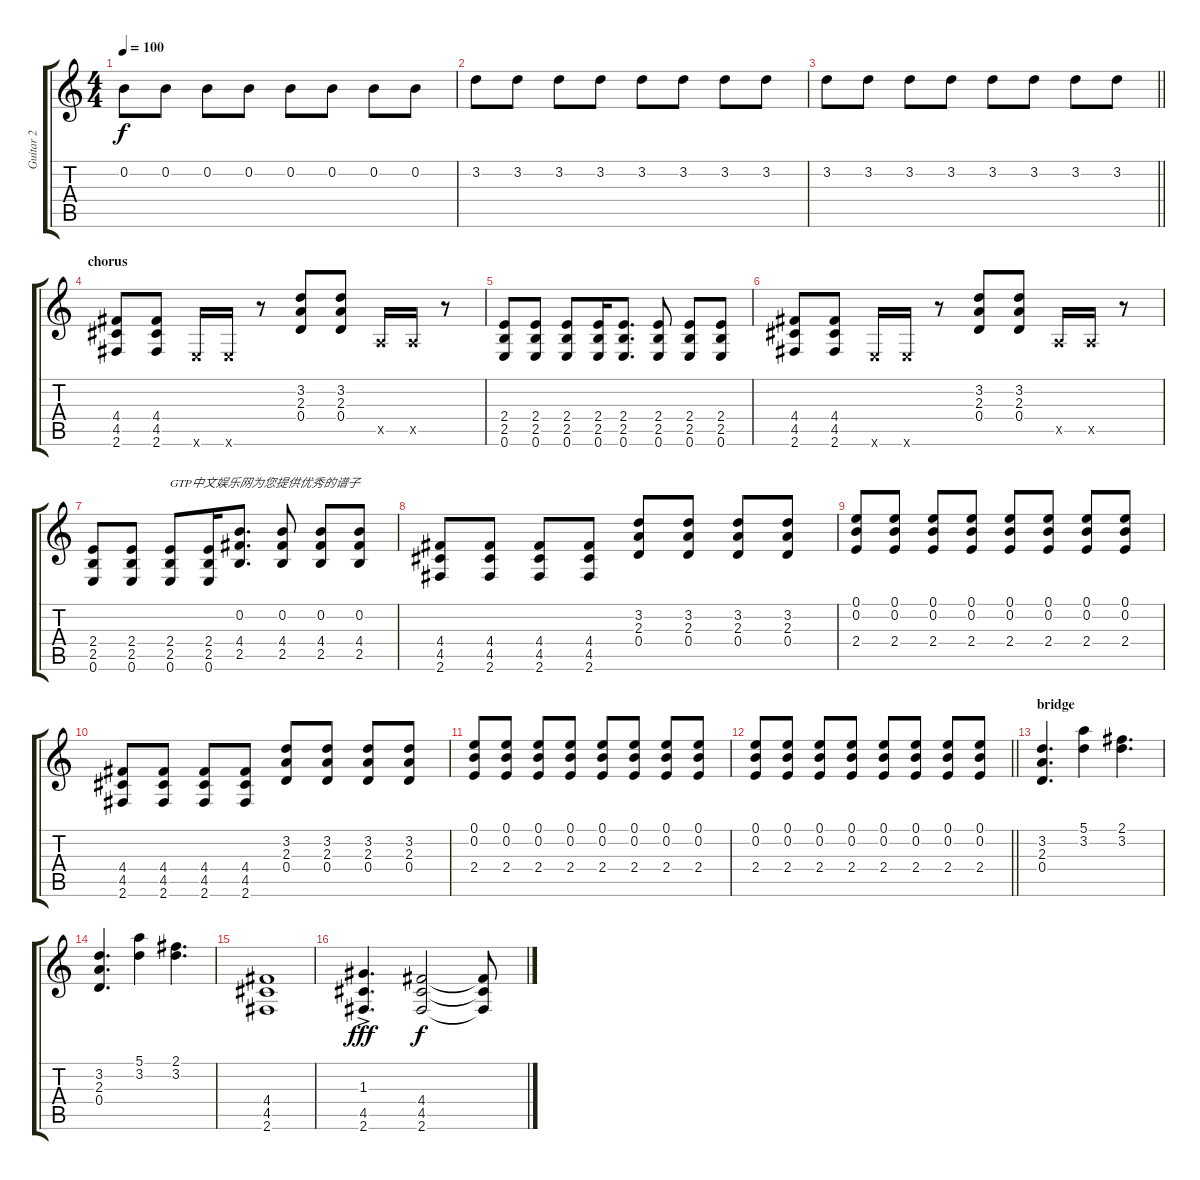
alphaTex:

\track ("Guitar 2" "Guitar 2") {instrument distortionguitar}
\staff {score tabs}
\tuning (E4 B3 G3 D3 A2 E2) {hide}
\ts (4 4)
\tempo 100
\clef g2
\ks c
0.2.8{dy f} 0.2.8 0.2.8 0.2.8 0.2.8 0.2.8 0.2.8 0.2.8 |
3.2.8 3.2.8 3.2.8 3.2.8 3.2.8 3.2.8 3.2.8 3.2.8 |
\barLineRight lightlight
3.2.8 3.2.8 3.2.8 3.2.8 3.2.8 3.2.8 3.2.8 3.2.8 |
\section ("" "chorus")
(4.4 4.5 2.6).8 (4.4 4.5 2.6).8 0.6{x}.16 0.6{x}.16 r.8 (3.2 2.3 0.4).8 (3.2 2.3 0.4).8 0.5{x}.16 0.5{x}.16 r.8 |
(2.4 2.5 0.6).8 (2.4 2.5 0.6).8 (2.4 2.5 0.6).8 (2.4 2.5 0.6).16 (2.4 2.5 0.6).8{d} (2.4 2.5 0.6).8 (2.4 2.5 0.6).8 (2.4 2.5 0.6).8 |
(4.4 4.5 2.6).8 (4.4 4.5 2.6).8 0.6{x}.16 0.6{x}.16 r.8 (3.2 2.3 0.4).8 (3.2 2.3 0.4).8 0.5{x}.16 0.5{x}.16 r.8 |
(2.4 2.5 0.6).8 (2.4 2.5 0.6).8 (2.4 2.5 0.6).8{txt "GTP中文娱乐网为您提供优秀的谱子"} (2.4 2.5 0.6).16 (0.2 4.4 2.5).8{d} (0.2 4.4 2.5).8 (0.2 4.4 2.5).8 (0.2 4.4 2.5).8 |
(4.4 4.5 2.6).8 (4.4 4.5 2.6).8 (4.4 4.5 2.6).8 (4.4 4.5 2.6).8 (3.2 2.3 0.4).8 (3.2 2.3 0.4).8 (3.2 2.3 0.4).8 (3.2 2.3 0.4).8 |
(0.1 0.2 2.4).8 (0.1 0.2 2.4).8 (0.1 0.2 2.4).8 (0.1 0.2 2.4).8 (0.1 0.2 2.4).8 (0.1 0.2 2.4).8 (0.1 0.2 2.4).8 (0.1 0.2 2.4).8 |
(4.4 4.5 2.6).8 (4.4 4.5 2.6).8 (4.4 4.5 2.6).8 (4.4 4.5 2.6).8 (3.2 2.3 0.4).8 (3.2 2.3 0.4).8 (3.2 2.3 0.4).8 (3.2 2.3 0.4).8 |
(0.1 0.2 2.4).8 (0.1 0.2 2.4).8 (0.1 0.2 2.4).8 (0.1 0.2 2.4).8 (0.1 0.2 2.4).8 (0.1 0.2 2.4).8 (0.1 0.2 2.4).8 (0.1 0.2 2.4).8 |
\barLineRight lightlight
(0.1 0.2 2.4).8 (0.1 0.2 2.4).8 (0.1 0.2 2.4).8 (0.1 0.2 2.4).8 (0.1 0.2 2.4).8 (0.1 0.2 2.4).8 (0.1 0.2 2.4).8 (0.1 0.2 2.4).8 |
\section ("" "bridge")
(3.2 2.3 0.4).4{d} (5.1 3.2).4 (2.1 3.2).4{d} |
(3.2 2.3 0.4).4{d} (5.1 3.2).4 (2.1 3.2).4{d} |
(4.4 4.5 2.6).1 |
(1.3{ac} 4.5 2.6).4{d dy fff} (4.4 4.5 2.6).2{dy f} (4.4{t} 4.5{t} 2.6{t}).8
